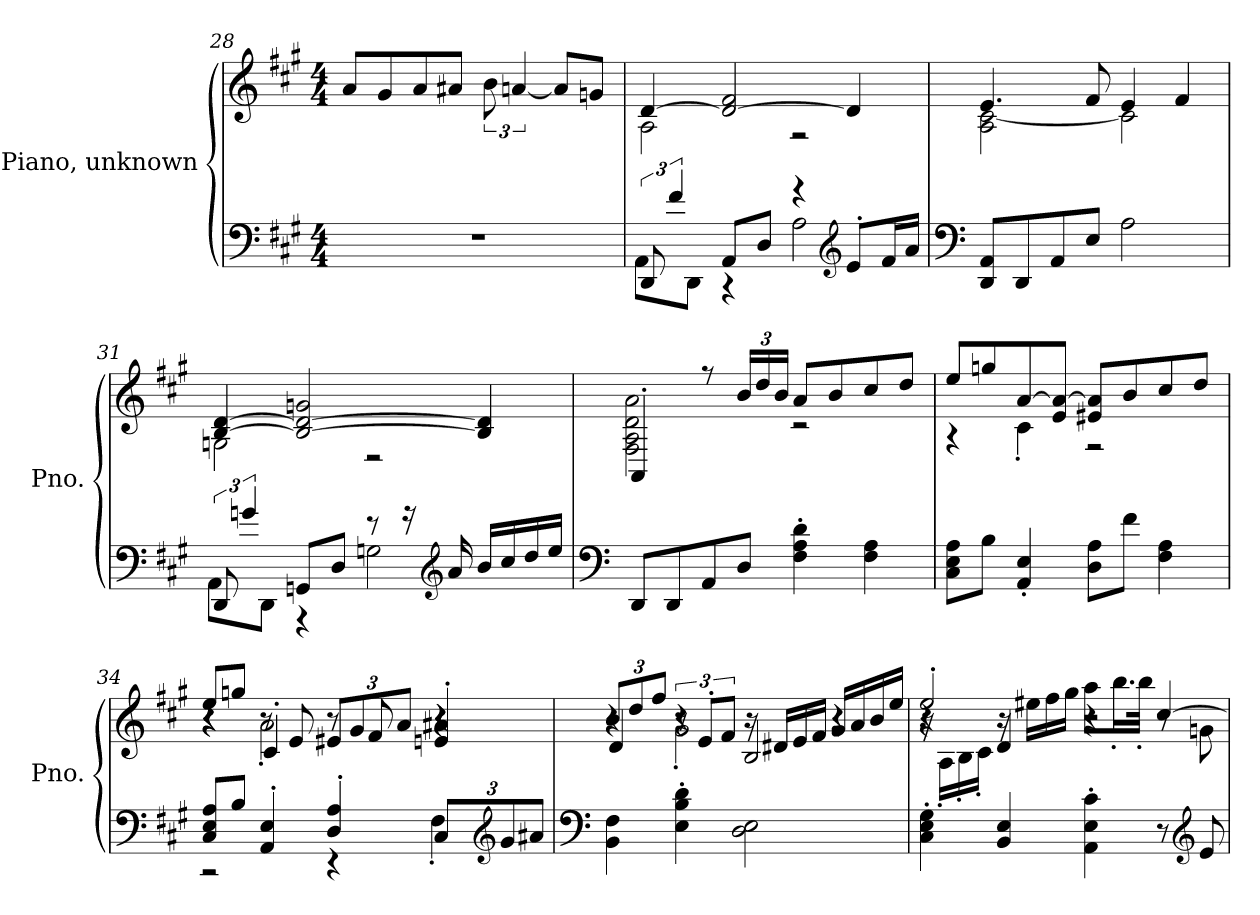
**kern	**kern
*part1	*part1
*staff2	*staff1
*I"Piano, unknown	*
*I'Pno.	*
*clefF4	*clefG2
*k[f#c#g#]	*k[f#c#g#]
*M4/4	*M4/4
=28	=28
1r	8a/L
.	8g#/
.	8a/
.	8a#X/J
.	12b\
.	[6an/
.	8a/L]
.	8gn/J
=29	=29
*^	*^
12DD/	8AA\L	[4d/	2A\
6f#/	.	.	.
.	8DD\J	.	.
8AA/L	4r	2d/_ 2f#/	.
8D/J	.	.	.
4r	2A\	.	2r
*clefG2	*	*	*
8e'/L	.	4d/]	.
16f#/L	.	.	.
16a/JJ	.	.	.
*v	*v	*	*
=30	=30	=30
*clefF4	*	*
8DD/ 8AA/L	4.e/	2A\ [2c#\
8DD/	.	.
8AA/	.	.
8E/J	8f#/	.
2A\	4e/	2c#\]
.	4f#/	.
!!LO:LB:g=z	!!
=31	=31	=31
*^	*	*
12DD/	8AA\L	[4B/ [4d/	2Gn\
6gn/	.	.	.
.	8DD\J	.	.
8GGn/L	4r	2B/_ 2d/_ 2gn/	.
8D/J	.	.	.
8r	2Gn\	.	2r
16r	.	.	.
*clefG2	*	*	*
16a/	.	.	.
16b/LL	.	4B/] 4d/]	.
16cc#/	.	.	.
16dd/	.	.	.
16ee/JJ	.	.	.
*v	*v	*	*
=32	=32	=32
*clefF4	*	*
8DD/L	4AA'/	2F#\ 2A\ 2d\ 2a\
8DD/	.	.
8AA/	8r	.
*	*Xbrackettup	*
8D/J	24b/LL	.
.	24dd/	.
.	24b/JJ	.
4F#\' 4A\' 4d\'	8a/L	2r
.	8b/	.
4F#\ 4A\	8cc#/	.
.	8dd/J	.
=33	=33	=33
8C#\ 8E\ 8A\L	8ee/L	4r
8B\J	8ggn/	.
4AA/' 4E/'	[8a/	4c#'\
.	8e/ 8a/_J	.
8D\ 8A\L	8e#X/ 8a/]L	2r
8f#\J	8b/	.
4F#\ 4A\	8cc#/	.
.	8dd/J	.
!!LO:LB:g=z
=34	=34	=34
*^	*	*^
8C#/ 8E/ 8A/L	2r	8ee/L	4r	4r
8B/J	.	8ggn/J	.	.
4AA/' 4E/'	.	8r	2a'\	4c#'/
.	.	8e/	.	.
4D/' 4A/'	4r	12e#X/L	.	8r
.	.	12g#/	.	.
.	.	.	.	8f#/
.	.	12a/J	.	.
*Xbrackettup	*	*	*	*
12C#/L	4F#'\	4en/' 4a#X/'	4r	4r
*clefG2	*	*	*	*
12g#/	.	.	.	.
12a#X/J	.	.	.	.
*v	*v	*	*	*
=35	=35	=35	=35
*clefF4	*	*	*
4BB\ 4F#\	12b/L	4r	4d/
.	12dd/	.	.
.	12ff#/J	.	.
*	*brackettup	*	*
4E\' 4B\' 4d\'	12r	2g#'\	4r
.	12e'/L	.	.
.	12f#/J	.	.
2D\ 2E\	16r	.	2B/
.	16d#X/LL	.	.
.	16e/	.	.
.	16f#/JJ	.	.
.	16g#/LL	4r	.
.	16a/	.	.
.	16b/	.	.
.	16ee/JJ	.	.
!!LO:PB:g=z	!!	!!
=36	=36	=36	=36
4C#\' 4E\' 4G#\'	2ee'/	16r	4r
.	.	16A'\LL	.
.	.	16B'\	.
.	.	16c#'\JJ	.
4BB/ 4E/	.	16r	4d/
.	.	16ee#X\LL	.
.	.	16ff#\	.
.	.	16gg#\JJ	.
4AA\' 4E\' 4c#\'	4r	8aa\L	2r
.	.	16.bb'\L	.
.	.	32bb'\JJk	.
8r	[4cc#/	8r	.
*clefG2	*	*	*
8e/	.	8gn\	.
*	*v	*v	*v
=	=
*-	*-
